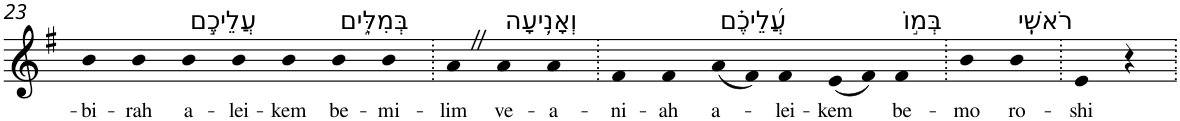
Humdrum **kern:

**kern	**text
*part1	*part1
*staff1	*staff1
*I"Piano	*
*I'Pno	*
!!LO:PB:g=z
*clefG2	*
*k[f#]	*
*G:	*
=23	=23
!	!LO:LY:b
4b	-bi-
!	!LO:LY:b
4b	-rah
!LO:TX:a:t=עֲלֵיכֶ֣ם	!
!	!LO:LY:b
4b	a-
!	!LO:LY:b
4b	-lei-
!	!LO:LY:b
4b	-kem
!LO:TX:a:t=בְּמִלִּ֑ים	!
!	!LO:LY:b
4b	be-
!	!LO:LY:b
4b	-mi-
=24.	=24.
!	!LO:LY:b
4aZ	-lim
!LO:TX:a:t=וְאָנִ֥יעָה	!
!	!LO:LY:b
4a	ve-
!	!LO:LY:b
4a	-a-
=25.	=25.
!	!LO:LY:b
4f#	-ni-
!	!LO:LY:b
4f#	-ah
!LO:TX:a:t=עֲ֝לֵיכֶ֗ם	!
!	!LO:LY:b
(8a	a-
8f#)	.
!	!LO:LY:b
4f#	-lei-
!	!LO:LY:b
(8e	-kem
8f#)	.
!LO:TX:a:t=בְּמ֣וֹ	!
!	!LO:LY:b
4f#	be-
=26.	=26.
!	!LO:LY:b
4b	-mo
!LO:TX:a:t=רֹאשִֽׁי	!
!	!LO:LY:b
4b	ro-
=27.	=27.
!	!LO:LY:b
4e	-shi
4r	.
=.	=.
*-	*-
